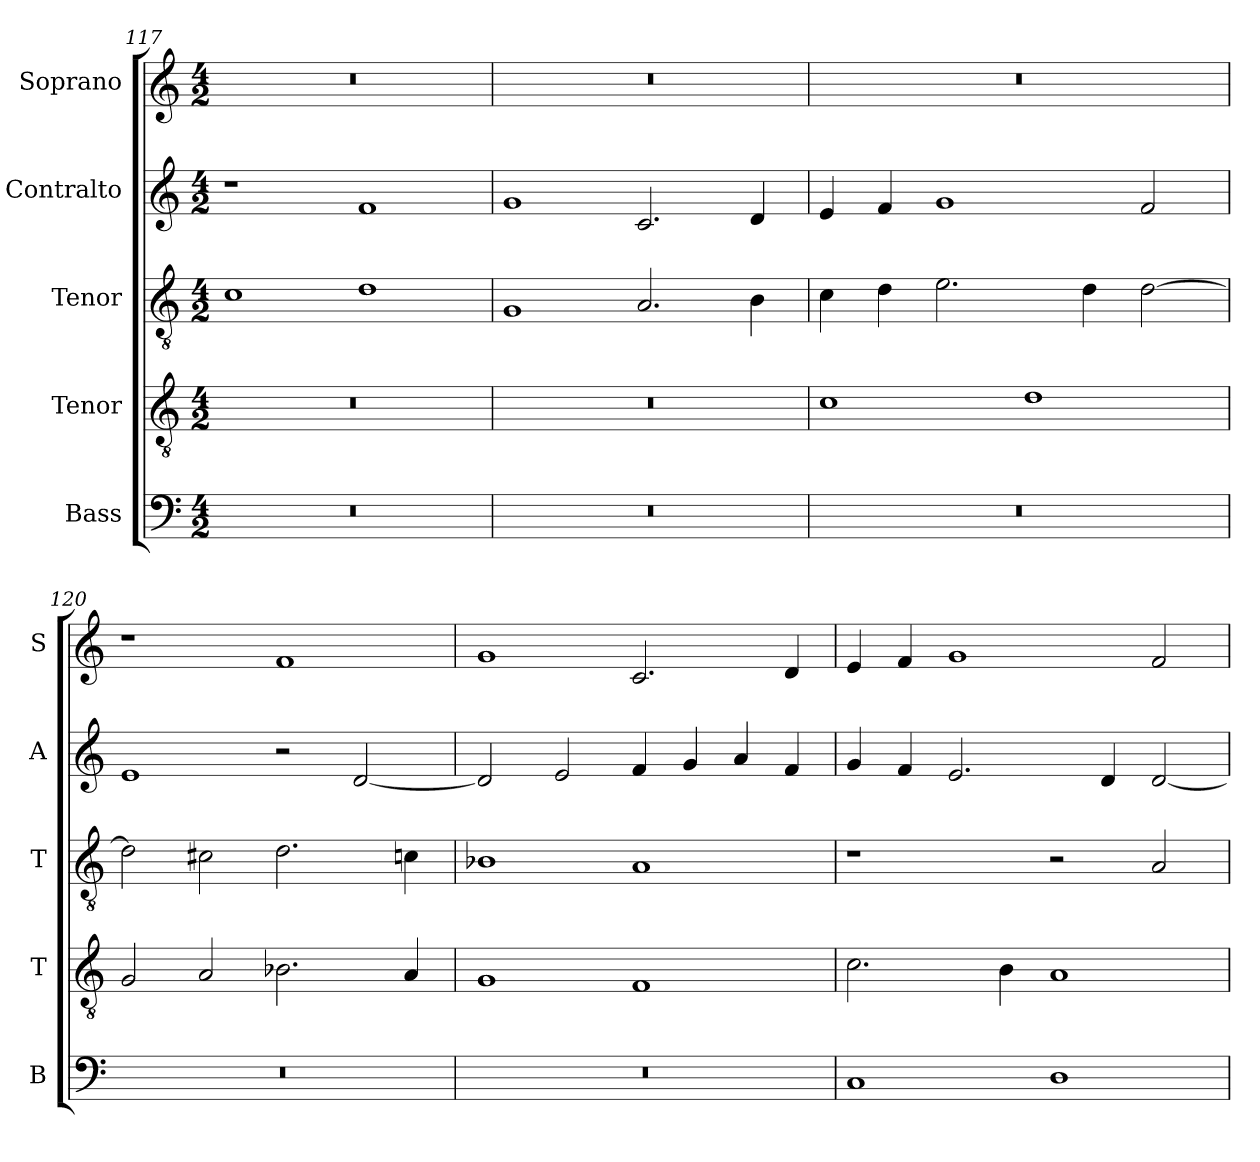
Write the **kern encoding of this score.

**kern	**kern	**kern	**kern	**kern
*part5	*part4	*part3	*part2	*part1
*staff5	*staff4	*staff3	*staff2	*staff1
*I"Bass	*I"Tenor	*I"Tenor	*I"Contralto	*I"Soprano
*I'B	*I'T	*I'T	*I'A	*I'S
*clefF4	*clefGv2	*clefGv2	*clefG2	*clefG2
*k[]	*k[]	*k[]	*k[]	*k[]
*D:dor	*D:dor	*D:dor	*D:dor	*D:dor
*M4/2	*M4/2	*M4/2	*M4/2	*M4/2
=117	=117	=117	=117	=117
0r	0r	1c	1r	0r
.	.	1d	1f	.
=118	=118	=118	=118	=118
0r	0r	1G	1g	0r
.	.	2.A	2.c	.
.	.	4B	4d	.
=119	=119	=119	=119	=119
0r	1c	4c	4e	0r
.	.	4d	4f	.
.	.	2.e	1g	.
.	1d	.	.	.
.	.	4d	.	.
.	.	[2d	2f	.
=120	=120	=120	=120	=120
0r	2G	2d]	1e	1r
.	2A	2c#X	.	.
.	2.B-X	2.d	2r	1f
.	.	.	[2d	.
.	4A	4cn	.	.
=121	=121	=121	=121	=121
0r	1G	1B-X	2d]	1g
.	.	.	2e	.
.	1F	1A	4f	2.c
.	.	.	4g	.
.	.	.	4a	.
.	.	.	4f	4d
=122	=122	=122	=122	=122
1C	2.c	1r	4g	4e
.	.	.	4f	4f
.	.	.	2.e	1g
.	4B	.	.	.
1D	1A	2r	.	.
.	.	.	4d	.
.	.	2A	[2d	2f
=	=	=	=	=
*-	*-	*-	*-	*-
